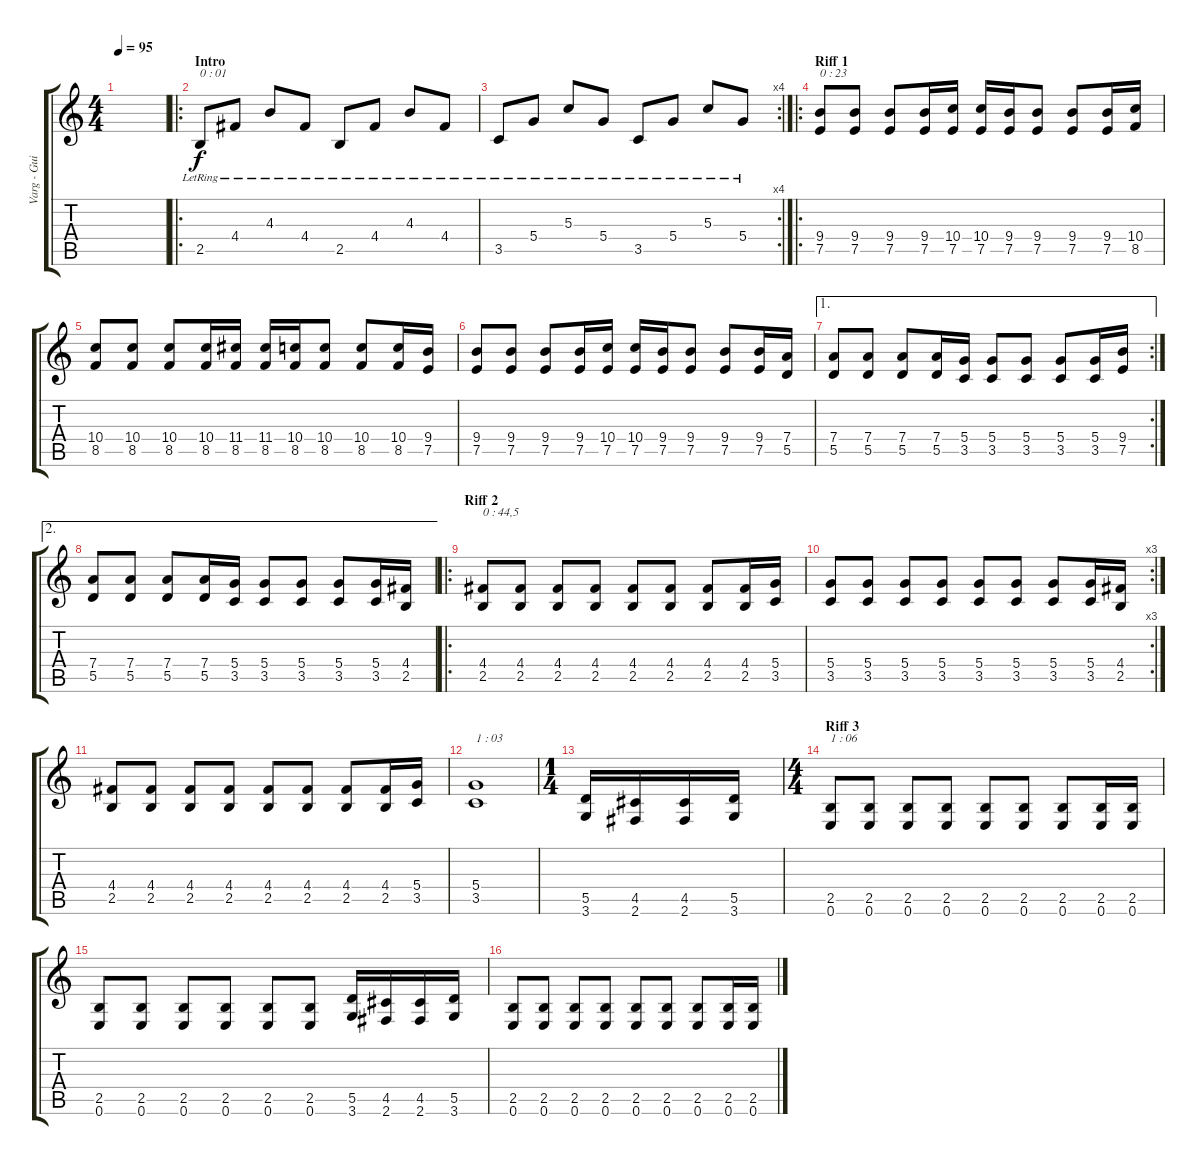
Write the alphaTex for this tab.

\track ("Varg - Guitare 1" "Varg - Gui") {instrument distortionguitar}
\staff {score tabs}
\tuning (E4 B3 G3 D3 A2 E2) {hide}
\ts (4 4)
\tempo 95
\clef g2
\ks c
|
\ro
\section ("" "Intro")
2.5{lr}.8{txt "0 : 01"} 4.4{lr}.8 4.3{lr}.8 4.4{lr}.8 2.5{lr}.8 4.4{lr}.8 4.3{lr}.8 4.4{lr}.8 |
\rc 4
3.5{lr}.8 5.4{lr}.8 5.3{lr}.8 5.4{lr}.8 3.5{lr}.8 5.4{lr}.8 5.3{lr}.8 5.4{lr}.8 |
\ro
\section ("" "Riff 1")
(9.4 7.5).8{txt "0 : 23"} (9.4 7.5).8 (9.4 7.5).8 (9.4 7.5).16 (10.4 7.5).16 (10.4 7.5).16 (9.4 7.5).16 (9.4 7.5).8 (9.4 7.5).8 (9.4 7.5).16 (10.4 8.5).16 |
(10.4 8.5).8 (10.4 8.5).8 (10.4 8.5).8 (10.4 8.5).16 (11.4 8.5).16 (11.4 8.5).16 (10.4 8.5).16 (10.4 8.5).8 (10.4 8.5).8 (10.4 8.5).16 (9.4 7.5).16 |
(9.4 7.5).8 (9.4 7.5).8 (9.4 7.5).8 (9.4 7.5).16 (10.4 7.5).16 (10.4 7.5).16 (9.4 7.5).16 (9.4 7.5).8 (9.4 7.5).8 (9.4 7.5).16 (7.4 5.5).16 |
\ae 1
\rc 2
(7.4 5.5).8 (7.4 5.5).8 (7.4 5.5).8 (7.4 5.5).16 (5.4 3.5).16 (5.4 3.5).8 (5.4 3.5).8 (5.4 3.5).8 (5.4 3.5).16 (9.4 7.5).16 |
\ae 2
(7.4 5.5).8 (7.4 5.5).8 (7.4 5.5).8 (7.4 5.5).16 (5.4 3.5).16 (5.4 3.5).8 (5.4 3.5).8 (5.4 3.5).8 (5.4 3.5).16 (4.4 2.5).16 |
\ro
\section ("" "Riff 2")
(4.4 2.5).8{txt "0 : 44,5"} (4.4 2.5).8 (4.4 2.5).8 (4.4 2.5).8 (4.4 2.5).8 (4.4 2.5).8 (4.4 2.5).8 (4.4 2.5).16 (5.4 3.5).16 |
\rc 3
(5.4 3.5).8 (5.4 3.5).8 (5.4 3.5).8 (5.4 3.5).8 (5.4 3.5).8 (5.4 3.5).8 (5.4 3.5).8 (5.4 3.5).16 (4.4 2.5).16 |
(4.4 2.5).8 (4.4 2.5).8 (4.4 2.5).8 (4.4 2.5).8 (4.4 2.5).8 (4.4 2.5).8 (4.4 2.5).8 (4.4 2.5).16 (5.4 3.5).16 |
(5.4 3.5).1{txt "1 : 03"} |
\ts (1 4)
(5.5 3.6).16 (4.5 2.6).16 (4.5 2.6).16 (5.5 3.6).16 |
\ts (4 4)
\section ("" "Riff 3")
(2.5 0.6).8{txt "1 : 06"} (2.5 0.6).8 (2.5 0.6).8 (2.5 0.6).8 (2.5 0.6).8 (2.5 0.6).8 (2.5 0.6).8 (2.5 0.6).16 (2.5 0.6).16 |
(2.5 0.6).8 (2.5 0.6).8 (2.5 0.6).8 (2.5 0.6).8 (2.5 0.6).8 (2.5 0.6).8 (5.5 3.6).16 (4.5 2.6).16 (4.5 2.6).16 (5.5 3.6).16 |
(2.5 0.6).8 (2.5 0.6).8 (2.5 0.6).8 (2.5 0.6).8 (2.5 0.6).8 (2.5 0.6).8 (2.5 0.6).8 (2.5 0.6).16 (2.5 0.6).16
